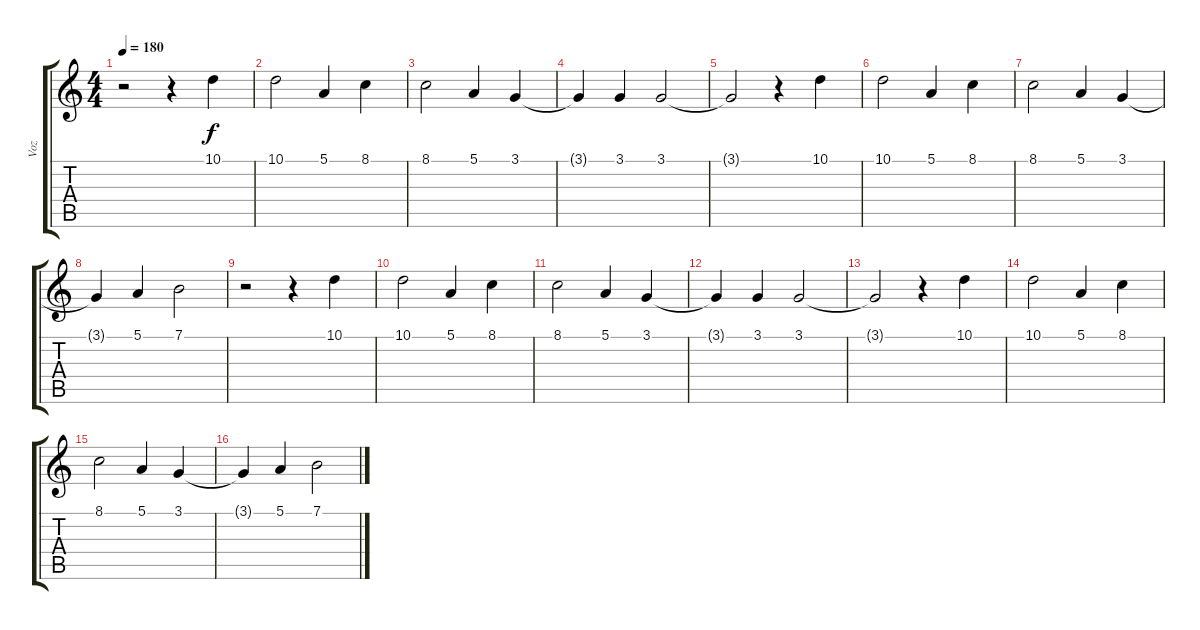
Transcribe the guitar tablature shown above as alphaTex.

\track ("Voz" "Voz") {instrument synthvoice}
\staff {score tabs}
\tuning (E4 B3 G3 D3 A2 E2) {hide}
\ts (4 4)
\tempo 180
\clef g2
\ks c
r.2{dy f} r.4 10.1.4 |
10.1.2 5.1.4 8.1.4 |
8.1.2 5.1.4 3.1.4 |
3.1{t}.4 3.1.4 3.1.2 |
3.1{t}.2 r.4 10.1.4 |
10.1.2 5.1.4 8.1.4 |
8.1.2 5.1.4 3.1.4 |
3.1{t}.4 5.1.4 7.1.2 |
r.2 r.4 10.1.4 |
10.1.2 5.1.4 8.1.4 |
8.1.2 5.1.4 3.1.4 |
3.1{t}.4 3.1.4 3.1.2 |
3.1{t}.2 r.4 10.1.4 |
10.1.2 5.1.4 8.1.4 |
8.1.2 5.1.4 3.1.4 |
3.1{t}.4 5.1.4 7.1.2
